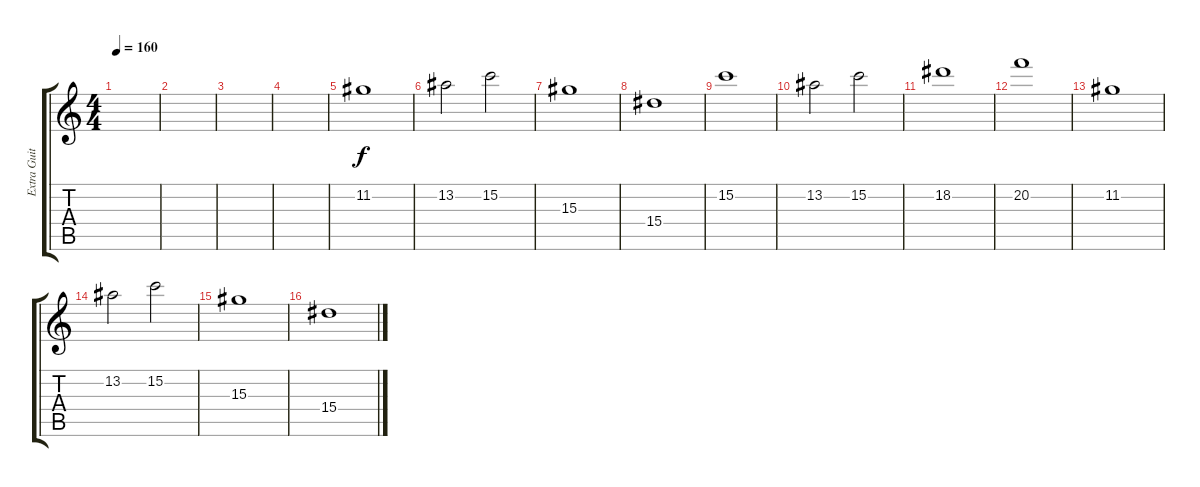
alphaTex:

\track ("Extra Guitar 2" "Extra Guit") {instrument distortionguitar}
\staff {score tabs}
\tuning (D4 A3 F3 C3 G2 C2) {hide}
\ts (4 4)
\tempo 160
\clef g2
\ks c
|
|
|
|
11.2.1{volume 11 balance 10 instrument distortionguitar} |
13.2.2 15.2.2 |
15.3.1 |
15.4.1 |
15.2.1 |
13.2.2 15.2.2 |
18.2.1 |
20.2.1 |
11.2.1{volume 16 balance 8 instrument distortionguitar} |
13.2.2 15.2.2 |
15.3.1 |
15.4.1
